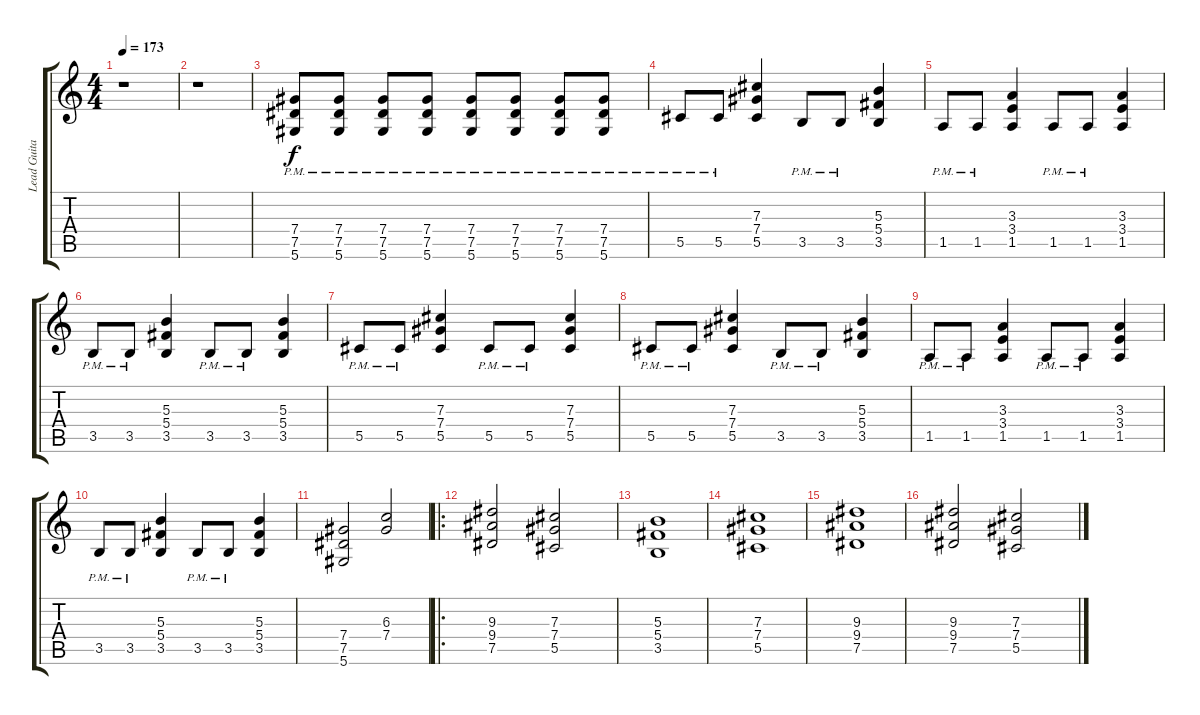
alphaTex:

\track ("Lead Guitar" "Lead Guita") {instrument overdrivenguitar}
\staff {score tabs}
\tuning (Eb4 Bb3 Gb3 Db3 Ab2 Eb2) {hide}
\ts (4 4)
\tempo 173
\clef g2
\ks c
r.1{dy f} |
r.1 |
(7.4{pm} 7.5{pm} 5.6{pm}).8 (7.4{pm} 7.5{pm} 5.6{pm}).8 (7.4{pm} 7.5{pm} 5.6{pm}).8 (7.4{pm} 7.5{pm} 5.6{pm}).8 (7.4{pm} 7.5{pm} 5.6{pm}).8 (7.4{pm} 7.5{pm} 5.6{pm}).8 (7.4{pm} 7.5{pm} 5.6{pm}).8 (7.4{pm} 7.5{pm} 5.6{pm}).8 |
5.5{pm}.8 5.5{pm}.8 (7.3 7.4 5.5).4 3.5{pm}.8 3.5{pm}.8 (5.3 5.4 3.5).4 |
1.5{pm}.8 1.5{pm}.8 (3.3 3.4 1.5).4 1.5{pm}.8 1.5{pm}.8 (3.3 3.4 1.5).4 |
3.5{pm}.8 3.5{pm}.8 (5.3 5.4 3.5).4 3.5{pm}.8 3.5{pm}.8 (5.3 5.4 3.5).4 |
5.5{pm}.8 5.5{pm}.8 (7.3 7.4 5.5).4 5.5{pm}.8 5.5{pm}.8 (7.3 7.4 5.5).4 |
5.5{pm}.8 5.5{pm}.8 (7.3 7.4 5.5).4 3.5{pm}.8 3.5{pm}.8 (5.3 5.4 3.5).4 |
1.5{pm}.8 1.5{pm}.8 (3.3 3.4 1.5).4 1.5{pm}.8 1.5{pm}.8 (3.3 3.4 1.5).4 |
3.5{pm}.8 3.5{pm}.8 (5.3 5.4 3.5).4 3.5{pm}.8 3.5{pm}.8 (5.3 5.4 3.5).4 |
(7.4 7.5 5.6).2 (6.3 7.4).2 |
\ro
(9.3 9.4 7.5).2 (7.3 7.4 5.5).2 |
(5.3 5.4 3.5).1 |
(7.3 7.4 5.5).1 |
(9.3 9.4 7.5).1 |
(9.3 9.4 7.5).2 (7.3 7.4 5.5).2
